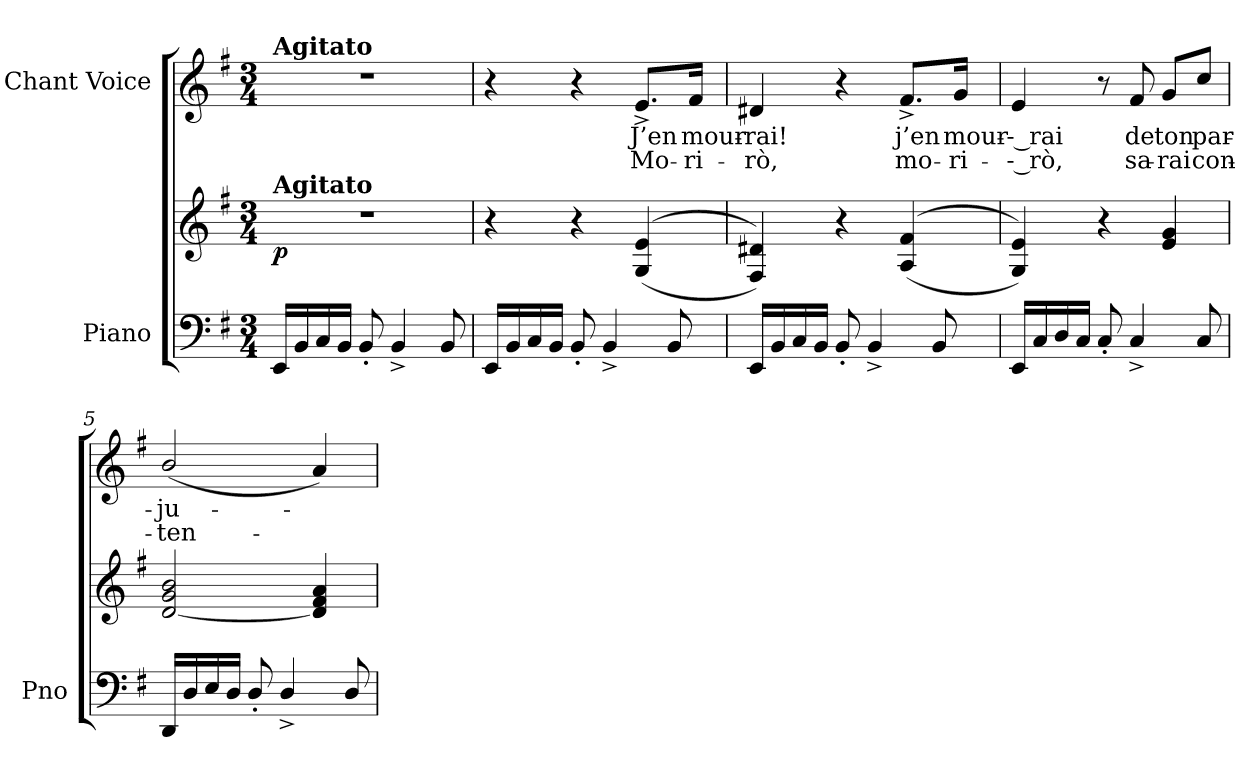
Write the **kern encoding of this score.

**kern	**kern	**dynam	**kern	**text	**text
*part2	*part2	*part2	*part1	*part1	*part1
*staff3	*staff2	*staff2/3	*staff1	*staff1	*staff1
*I"Piano	*	*	*I"Chant Voice	*	*
*I'Pno	*	*	*	*	*
*clefF4	*clefG2	*	*clefG2	*	*
*k[f#]	*k[f#]	*	*k[f#]	*	*
*M3/4	*M3/4	*	*M3/4	*	*
=1	=1	=1	=1	=1	=1
!	!	!	!LO:TX:a:B:t=Agitato	!	!
!	!LO:TX:a:B:t=Agitato	!	!	!	!
!	!	!LO:DY:b	!	!	!
16EE/LL	2.r	p	2.r	.	.
16BB/	.	.	.	.	.
16C/	.	.	.	.	.
16BB/JJ	.	.	.	.	.
8BB'/	.	.	.	.	.
4BB^/	.	.	.	.	.
8BB/	.	.	.	.	.
=2	=2	=2	=2	=2	=2
16EE/LL	4r	.	4r	.	.
16BB/	.	.	.	.	.
16C/	.	.	.	.	.
16BB/JJ	.	.	.	.	.
8BB'/	4r	.	4r	.	.
4BB^/	.	.	.	.	.
!	!	!	!	!LO:LY:b	!LO:LY:b
.	((>4G/ 4e/	.	8.e^>/L	J’en	Mo-
8BB/	.	.	.	.	.
!	!	!	!	!LO:LY:b	!LO:LY:b
.	.	.	16f#/Jk	mour-	-ri-
=3	=3	=3	=3	=3	=3
!	!	!	!	!LO:LY:b	!LO:LY:b
16EE/LL	4F#/ 4d#X/))	.	4d#X/	-rai!	-rò,
16BB/	.	.	.	.	.
16C/	.	.	.	.	.
16BB/JJ	.	.	.	.	.
8BB'/	4r	.	4r	.	.
4BB^>/	.	.	.	.	.
!	!	!	!	!LO:LY:b	!LO:LY:b
.	((>4A/ 4f#/	.	8.f#^>/L	j’en	mo-
8BB/	.	.	.	.	.
!	!	!	!	!LO:LY:b	!LO:LY:b
.	.	.	16g/Jk	mour-	-ri-
!!LO:LB:g=z
=4	=4	=4	=4	=4	=4
!	!	!	!	!LO:LY:b	!LO:LY:b
16EE/LL	4G/ 4e/))	.	4e/	-- rai	-- rò,
16C/	.	.	.	.	.
16D/	.	.	.	.	.
16C/JJ	.	.	.	.	.
8C'/	4r	.	8r	.	.
!	!	!	!	!LO:LY:b	!LO:LY:b
4C^/	.	.	8f#/	de	sa-
!	!	!	!	!LO:LY:b	!LO:LY:b
.	4e/ 4g/	.	8g/L	ton	-rai
!	!	!	!	!LO:LY:b	!LO:LY:b
8C/	.	.	8cc/J	par-	con-
=5	=5	=5	=5	=5	=5
!	!	!	!	!LO:LY:b	!LO:LY:b
16DD/LL	[2d/ 2g/ 2b/	.	(2b/	-ju-	-ten-
16D/	.	.	.	.	.
16E/	.	.	.	.	.
16D/JJ	.	.	.	.	.
8D'</	.	.	.	.	.
4D^</	.	.	.	.	.
.	4d/] 4f#/ 4a/	.	4a/)	.	.
8D/	.	.	.	.	.
=	=	=	=	=	=
*-	*-	*-	*-	*-	*-
